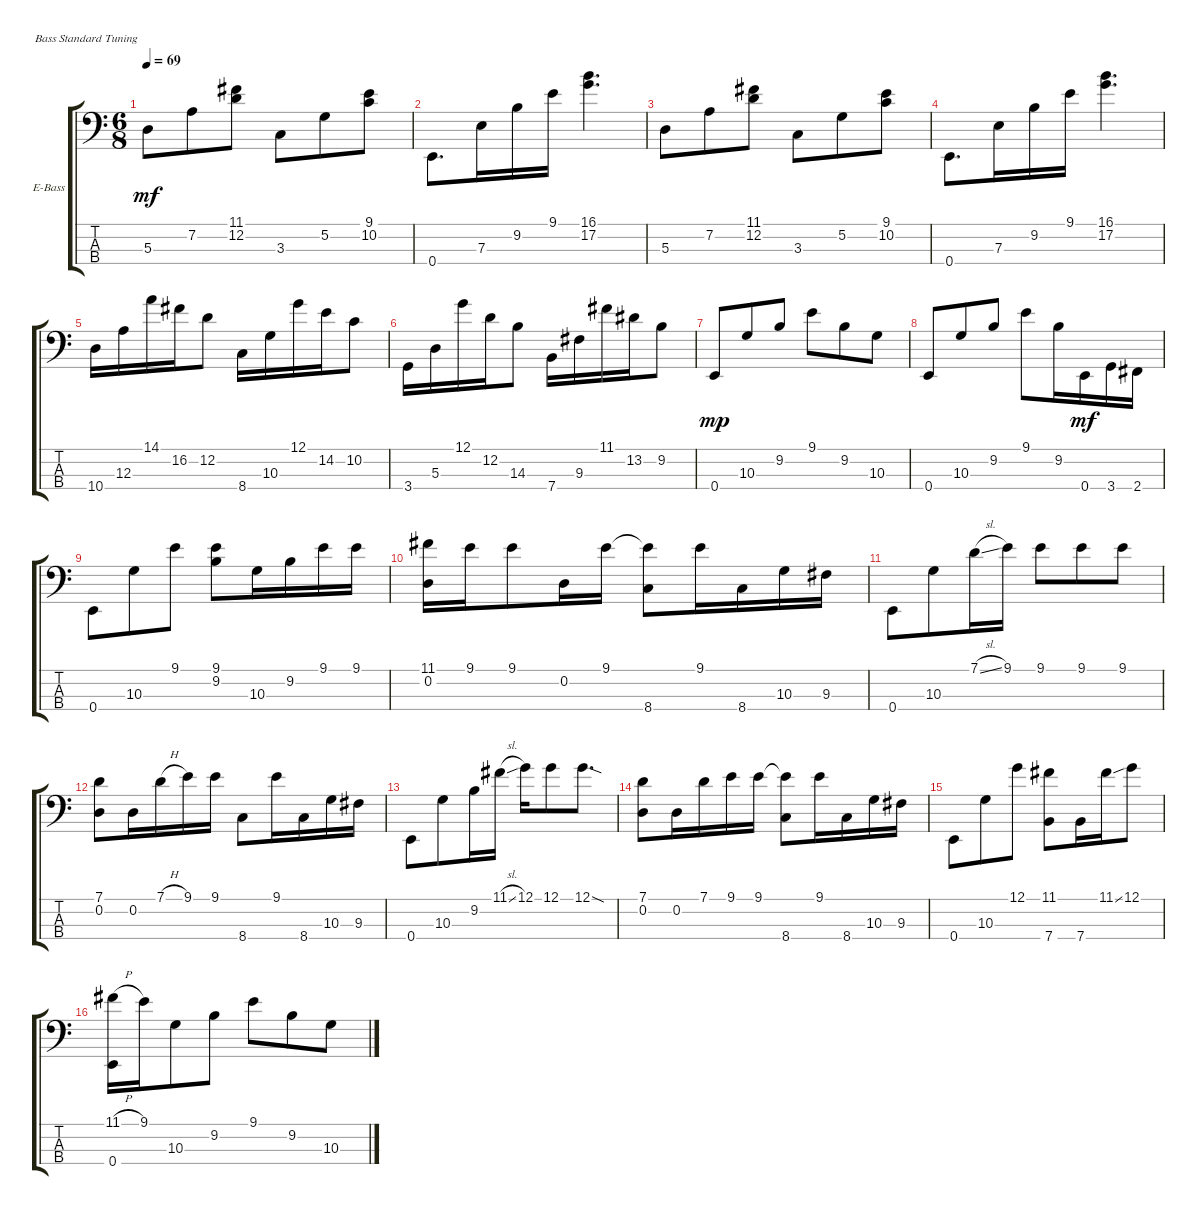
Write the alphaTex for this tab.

\bracketExtendMode groupsimilarinstruments
\firstSystemTrackNameOrientation horizontal
\otherSystemsTrackNameOrientation horizontal
\track ("Bass Solo" "E-Bass") {instrument acousticgrandpiano}
\staff {score tabs}
\tuning (G2 D2 A1 E1)
\displaytranspose 12
\ts (6 8)
\tempo 69
\clef f4
\scale
0.333333
\ks c
5.3.8{dy mf} 7.2.8 (11.1 12.2).8 3.3.8 5.2.8 (9.1 10.2).8 |
\scale
0.333333 0.4.8{d} 7.3.16 9.2.16 9.1.16 (16.1 17.2).4{d} |
\scale
0.333333 5.3.8 7.2.8 (11.1 12.2).8 3.3.8 5.2.8 (9.1 10.2).8 |
\scale
0.333333 0.4.8{d} 7.3.16 9.2.16 9.1.16 (16.1 17.2).4{d} |
\scale
0.333333 10.4.16 12.3.16 14.1.16 16.2.16 12.2.8 8.4.16 10.3.16 12.1.16 14.2.16 10.2.8 |
\scale
0.333333 3.4.16 5.3.16 12.1.16 12.2.16 14.3.8 7.4.16 9.3.16 11.1.16 13.2.16 9.2.8 |
\scale
0.333333 0.4.8{dy mp} 10.3.8 9.2.8 9.1.8 9.2.8 10.3.8 |
\scale
0.333333 0.4.8 10.3.8 9.2.8 9.1.8 9.2.16 0.4.16{dy mf} 3.4.16 2.4.16 |
\scale
0.333333 0.4.8 10.3.8 9.1.8 (9.1 9.2).8 10.3.16 9.2.16 9.1.16 9.1.16 |
\scale
0.333333 (11.1 0.2).16 9.1.16 9.1.8 0.2.16 9.1.16 (8.4 9.1{t}).8 9.1.16 8.4.16 10.3.16 9.3.16 |
\scale
0.333333 0.4.8 10.3.8 7.1{sl}.16 9.1.16 9.1.8 9.1.8 9.1.8 |
\scale
0.333333 (7.1 0.2).8 0.2.16 7.1{h}.16 9.1.16 9.1.16 8.4.8 9.1.16 8.4.16 10.3.16 9.3.16 |
\scale
0.333333 0.4.8 10.3.8 9.2.16 11.1{sl}.16 12.1.16 12.1.8 12.1{sod}.8{d} |
\scale
0.333333 (7.1 0.2).8 0.2.16 7.1.16 9.1.16 9.1.16 (8.4 9.1{t}).8 9.1.16 8.4.16 10.3.16 9.3.16 |
\scale
0.333333 0.4.8 10.3.8 12.1.8 (11.1 7.4).8 7.4.16 11.1{ss}.16 12.1.8 |
\scale
0.333333 (11.1{h} 0.4).16 9.1.16 10.3.8 9.2.8 9.1.8 9.2.8 10.3.8
